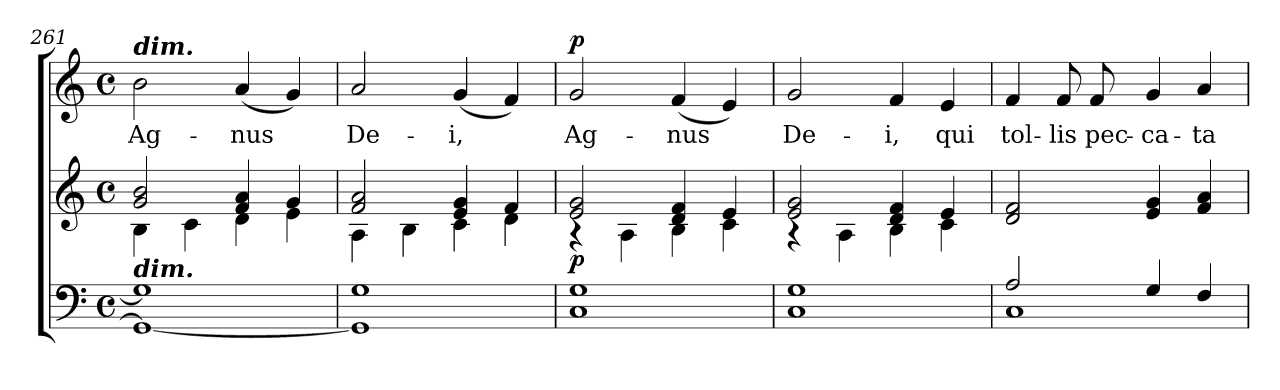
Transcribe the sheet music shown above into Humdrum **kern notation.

**kern	**kern	**dynam	**kern	**text	**dynam
*part2	*part2	*part2	*part1	*part1	*part1
*staff3	*staff2	*staff2/3	*staff1	*staff1	*staff1
*clefF4	*clefG2	*	*clefG2	*	*
*k[]	*k[]	*	*k[]	*	*
*C:	*C:	*	*C:	*	*
*M4/4	*M4/4	*	*M4/4	*	*
*met(c)	*met(c)	*	*met(c)	*	*
=261	=261	=261	=261	=261	=261
*^	*^	*	*	*	*
!	!	!	!	!	!LO:TX:a:Bi:t=dim.	!	!
!	!	!LO:TX:b:Bi:t=dim.	!	!	!	!	!
!	!	!	!	!	!	!LO:LY:b	!
1G]	1GG_	2g/ 2b/	4B\	.	2b\	Ag-	.
.	.	.	4c\	.	.	.	.
!	!	!	!	!	!	!LO:LY:b	!
.	.	4f/ 4a/	4d\	.	(<4a/	-nus	.
.	.	4g/	4e\	.	4g/)	.	.
=262	=262	=262	=262	=262	=262	=262	=262
!	!	!	!	!	!	!LO:LY:b	!
1G	1GG]	2f/ 2a/	4A\	.	2a/	De-	.
.	.	.	4B\	.	.	.	.
!	!	!	!	!	!	!LO:LY:b	!
.	.	4e/ 4g/	4c\	.	(<4g/	-i,	.
.	.	4f/	4d\	.	4f/)	.	.
=263	=263	=263	=263	=263	=263	=263	=263
!	!	!	!	!LO:DY:b	!	!LO:LY:b	!LO:DY:a
1G	1C	2e/ 2g/	4rG	p	2g/	Ag-	p
.	.	.	4A\	.	.	.	.
!	!	!	!	!	!	!LO:LY:b	!
.	.	4d/ 4f/	4B\	.	(<4f/	-nus	.
.	.	4e/	4c\	.	4e/)	.	.
=264	=264	=264	=264	=264	=264	=264	=264
!	!	!	!	!	!	!LO:LY:b	!
1G	1C	2e/ 2g/	4rG	.	2g/	De-	.
.	.	.	4A\	.	.	.	.
!	!	!	!	!	!	!LO:LY:b	!
.	.	4d/ 4f/	4B\	.	4f/	-i,	.
!	!	!	!	!	!	!LO:LY:b	!
.	.	4e/	4c\	.	4e/	qui	.
!!LO:LB:g=z
=265	=265	=265	=265	=265	=265	=265	=265
!	!	!	!	!	!	!LO:LY:b	!
*	*	*v	*v	*	*	*	*
2A/	1C	2d/ 2f/	.	4f/	tol-	.
!	!	!	!	!	!LO:LY:b	!
.	.	.	.	8f/	-lis	.
!	!	!	!	!	!LO:LY:b	!
.	.	.	.	8f/	pec-	.
!	!	!	!	!	!LO:LY:b	!
4G/	.	4e/ 4g/	.	4g/	-ca-	.
!	!	!	!	!	!LO:LY:b	!
4F/	.	4f/ 4a/	.	4a/	-ta	.
*v	*v	*	*	*	*	*
=	=	=	=	=	=
*-	*-	*-	*-	*-	*-
